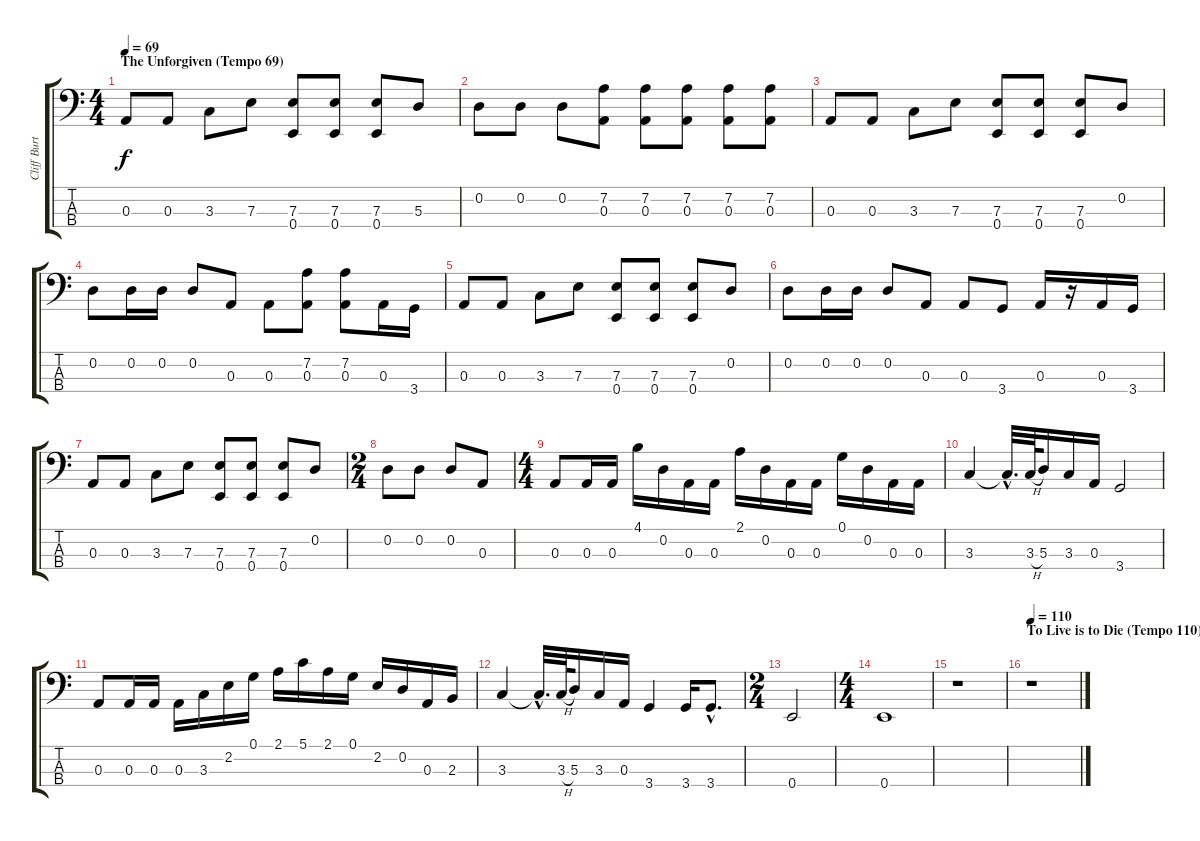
\track ("Cliff Burton (Bass)" "Cliff Burt") {instrument electricbasspick}
\staff {score tabs}
\tuning (G2 D2 A1 E1) {hide}
\ts (4 4)
\section ("" "The Unforgiven (Tempo 69)")
\tempo 69
\clef f4
\ks c
0.3.8{dy f} 0.3.8 3.3.8 7.3.8 (7.3 0.4).8 (7.3 0.4).8 (7.3 0.4).8 5.3.8 |
0.2.8 0.2.8 0.2.8 (7.2 0.3).8 (7.2 0.3).8 (7.2 0.3).8 (7.2 0.3).8 (7.2 0.3).8 |
0.3.8 0.3.8 3.3.8 7.3.8 (7.3 0.4).8 (7.3 0.4).8 (7.3 0.4).8 0.2.8 |
0.2.8 0.2.16 0.2.16 0.2.8 0.3.8 0.3.8 (7.2 0.3).8 (7.2 0.3).8 0.3.16 3.4.16 |
0.3.8 0.3.8 3.3.8 7.3.8 (7.3 0.4).8 (7.3 0.4).8 (7.3 0.4).8 0.2.8 |
0.2.8 0.2.16 0.2.16 0.2.8 0.3.8 0.3.8 3.4.8 0.3.16 r.16 0.3.16 3.4.16 |
0.3.8 0.3.8 3.3.8 7.3.8 (7.3 0.4).8 (7.3 0.4).8 (7.3 0.4).8 0.2.8 |
\ts (2 4)
0.2.8 0.2.8 0.2.8 0.3.8 |
\ts (4 4)
0.3.8 0.3.16 0.3.16 4.1.16 0.2.16 0.3.16 0.3.16 2.1.16 0.2.16 0.3.16 0.3.16 0.1.16 0.2.16 0.3.16 0.3.16 |
3.3.4 3.3{hac t}.32{d} 3.3{h}.64 5.3.16 3.3.16 0.3.16 3.4.2 |
0.3.8 0.3.16 0.3.16 0.3.16 3.3.16 2.2.16 0.1.16 2.1.16 5.1.16 2.1.16 0.1.16 2.2.16 0.2.16 0.3.16 2.3.16 |
3.3.4 3.3{hac t}.32{d} 3.3{h}.64 5.3.16 3.3.16 0.3.16 3.4.4 3.4.16 3.4{hac}.8{d} |
\ts (2 4)
0.4.2 |
\ts (4 4)
0.4.1 |
r.1 |
\section ("" "To Live is to Die (Tempo 110)")
\tempo 110
r.1
